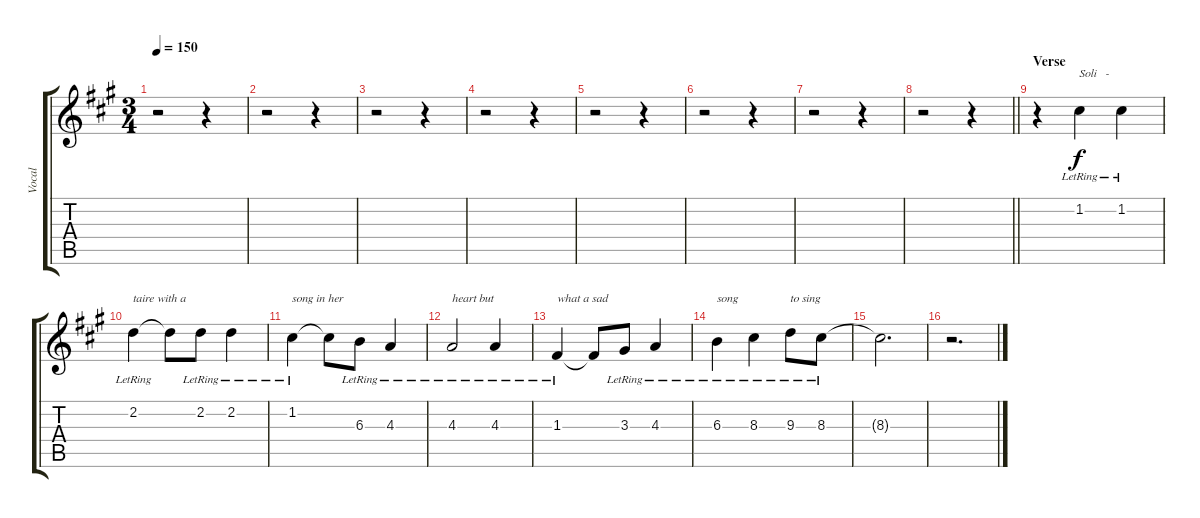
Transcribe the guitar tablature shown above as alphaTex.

\track ("Vocal" "Vocal") {instrument acousticguitarnylon}
\staff {score tabs}
\tuning (F4 C4 F3 C3 A2 F2) {hide}
\ts (3 4)
\tempo 150
\clef g2
\ks f#minor
r.2{dy f instrument acousticguitarnylon} r.4 |
r.2 r.4 |
r.2 r.4 |
r.2 r.4 |
r.2 r.4 |
r.2 r.4 |
r.2 r.4 |
\barLineRight lightlight
r.2 r.4 |
\section ("" "Verse")
r.4 1.2{lr}.4{txt "Soli   -"} 1.2{lr}.4 |
2.2{lr}.4{txt "taire with a"} 2.2{t}.8 2.2{lr}.8 2.2{lr}.4 |
1.2{lr}.4{txt "song in her"} 1.2{t}.8 6.3{lr}.8 4.3{lr}.4 |
4.3{lr}.2{txt "heart but"} 4.3{lr}.4 |
1.3{lr}.4{txt "what a sad "} 1.3{t}.8 3.3{lr}.8 4.3{lr}.4 |
6.3{lr}.4{txt "song"} 8.3{lr}.4 9.3{lr}.8{txt "to sing"} 8.3{lr}.8 |
8.3{t}.2{d} |
r.2{d}
